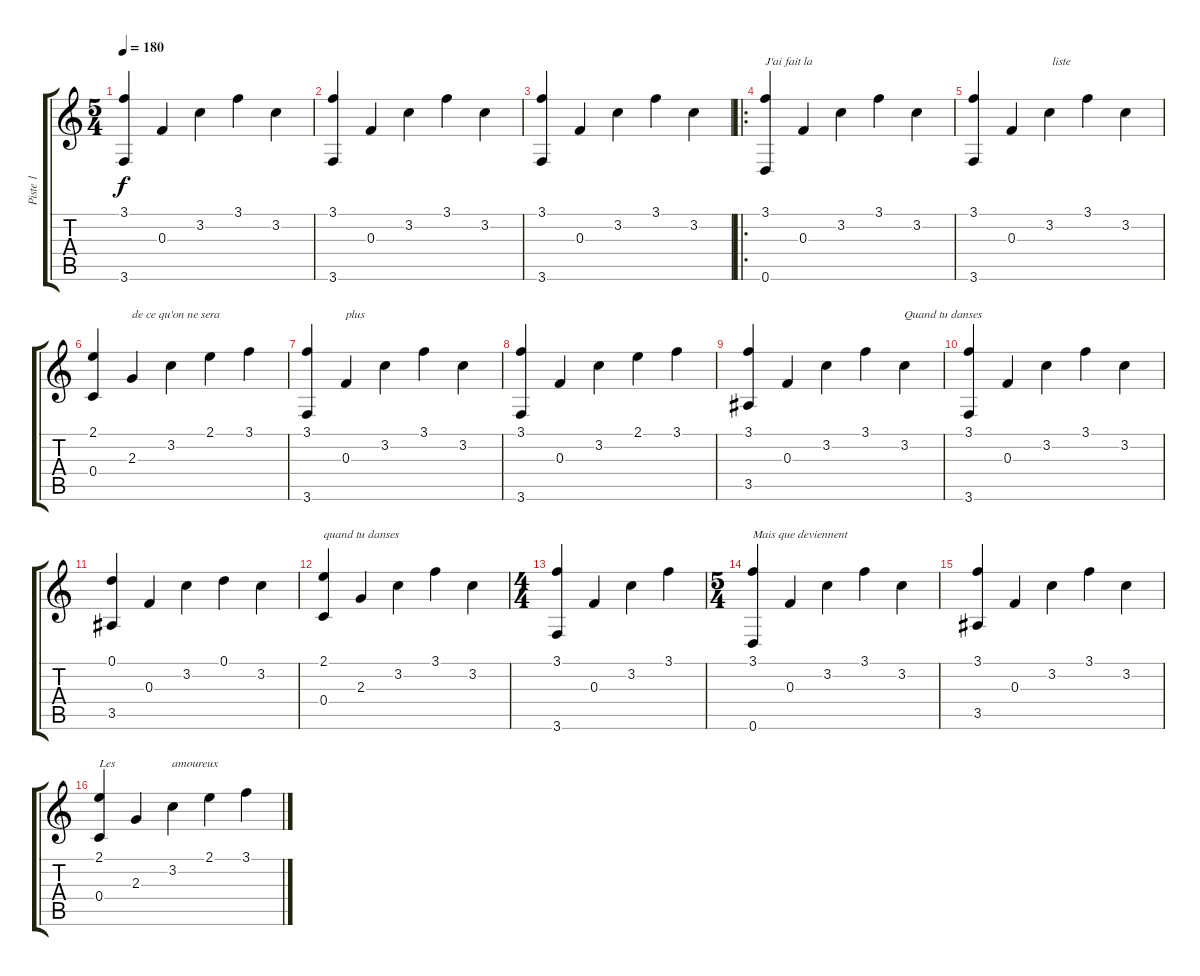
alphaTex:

\track ("Piste 1" "Piste 1") {instrument acousticguitarnylon}
\staff {score tabs}
\tuning (D4 A3 F3 C3 G2 D2) {hide}
\ts (5 4)
\tempo 180
\clef g2
\ks c
(3.1 3.6).4{dy f} 0.3.4 3.2.4 3.1.4 3.2.4 |
(3.1 3.6).4 0.3.4 3.2.4 3.1.4 3.2.4 |
(3.1 3.6).4 0.3.4 3.2.4 3.1.4 3.2.4 |
\ro
(3.1 0.6).4{txt "J'ai fait la"} 0.3.4 3.2.4 3.1.4 3.2.4 |
(3.1 3.6).4 0.3.4 3.2.4{txt " liste"} 3.1.4 3.2.4 |
(2.1 0.4).4 2.3.4{txt "de ce qu'on ne sera "} 3.2.4 2.1.4 3.1.4 |
(3.1 3.6).4 0.3.4{txt "plus"} 3.2.4 3.1.4 3.2.4 |
(3.1 3.6).4 0.3.4 3.2.4 2.1.4 3.1.4 |
(3.1 3.5).4 0.3.4 3.2.4 3.1.4 3.2.4{txt "Quand tu danses"} |
(3.1 3.6).4 0.3.4 3.2.4 3.1.4 3.2.4 |
(0.1 3.5).4 0.3.4 3.2.4 0.1.4 3.2.4 |
(2.1 0.4).4{txt "quand tu danses"} 2.3.4 3.2.4 3.1.4 3.2.4 |
\ts (4 4)
(3.1 3.6).4 0.3.4 3.2.4 3.1.4 |
\ts (5 4)
(3.1 0.6).4{txt "Mais que deviennent"} 0.3.4 3.2.4 3.1.4 3.2.4 |
(3.1 3.5).4 0.3.4 3.2.4 3.1.4 3.2.4 |
(2.1 0.4).4{txt "Les                   amoureux         "} 2.3.4 3.2.4 2.1.4 3.1.4
